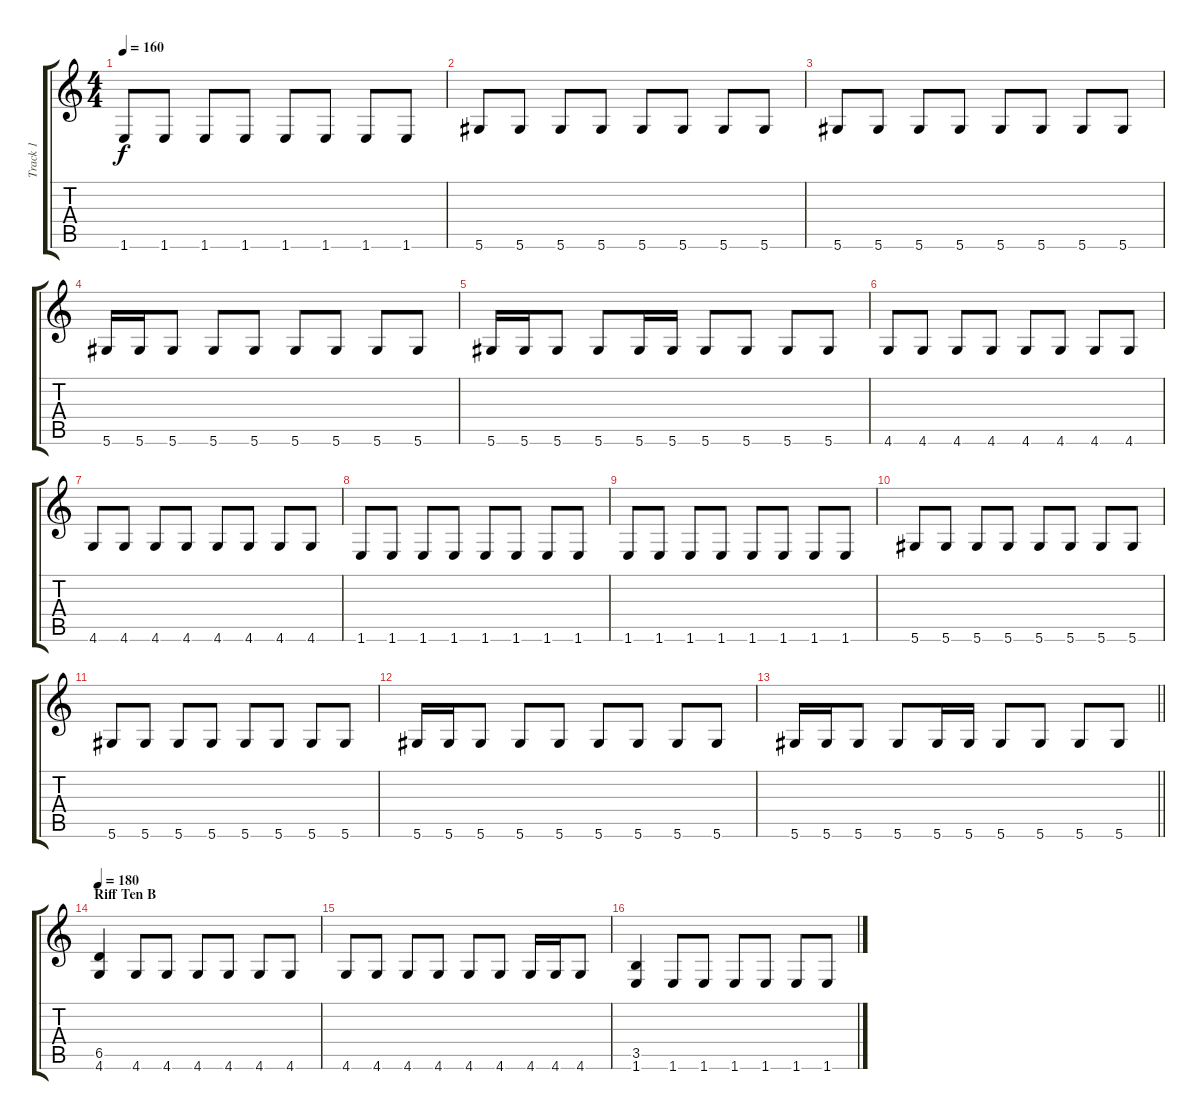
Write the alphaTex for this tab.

\track ("Track 1" "Track 1") {instrument distortionguitar}
\staff {score tabs}
\tuning (Eb4 Bb3 Gb3 Db3 Ab2 Eb2) {hide}
\ts (4 4)
\tempo 160
\clef g2
\ks c
1.6.8{dy f} 1.6.8 1.6.8 1.6.8 1.6.8 1.6.8 1.6.8 1.6.8 |
5.6.8 5.6.8 5.6.8 5.6.8 5.6.8 5.6.8 5.6.8 5.6.8 |
5.6.8 5.6.8 5.6.8 5.6.8 5.6.8 5.6.8 5.6.8 5.6.8 |
5.6.16 5.6.16 5.6.8 5.6.8 5.6.8 5.6.8 5.6.8 5.6.8 5.6.8 |
5.6.16 5.6.16 5.6.8 5.6.8 5.6.16 5.6.16 5.6.8 5.6.8 5.6.8 5.6.8 |
4.6.8 4.6.8 4.6.8 4.6.8 4.6.8 4.6.8 4.6.8 4.6.8 |
4.6.8 4.6.8 4.6.8 4.6.8 4.6.8 4.6.8 4.6.8 4.6.8 |
1.6.8 1.6.8 1.6.8 1.6.8 1.6.8 1.6.8 1.6.8 1.6.8 |
1.6.8 1.6.8 1.6.8 1.6.8 1.6.8 1.6.8 1.6.8 1.6.8 |
5.6.8 5.6.8 5.6.8 5.6.8 5.6.8 5.6.8 5.6.8 5.6.8 |
5.6.8 5.6.8 5.6.8 5.6.8 5.6.8 5.6.8 5.6.8 5.6.8 |
5.6.16 5.6.16 5.6.8 5.6.8 5.6.8 5.6.8 5.6.8 5.6.8 5.6.8 |
\barLineRight lightlight
5.6.16 5.6.16 5.6.8 5.6.8 5.6.16 5.6.16 5.6.8 5.6.8 5.6.8 5.6.8 |
\section ("" "Riff Ten B")
\tempo 180
(6.5 4.6).4 4.6.8 4.6.8 4.6.8 4.6.8 4.6.8 4.6.8 |
4.6.8 4.6.8 4.6.8 4.6.8 4.6.8 4.6.8 4.6.16 4.6.16 4.6.8 |
(3.5 1.6).4 1.6.8 1.6.8 1.6.8 1.6.8 1.6.8 1.6.8
